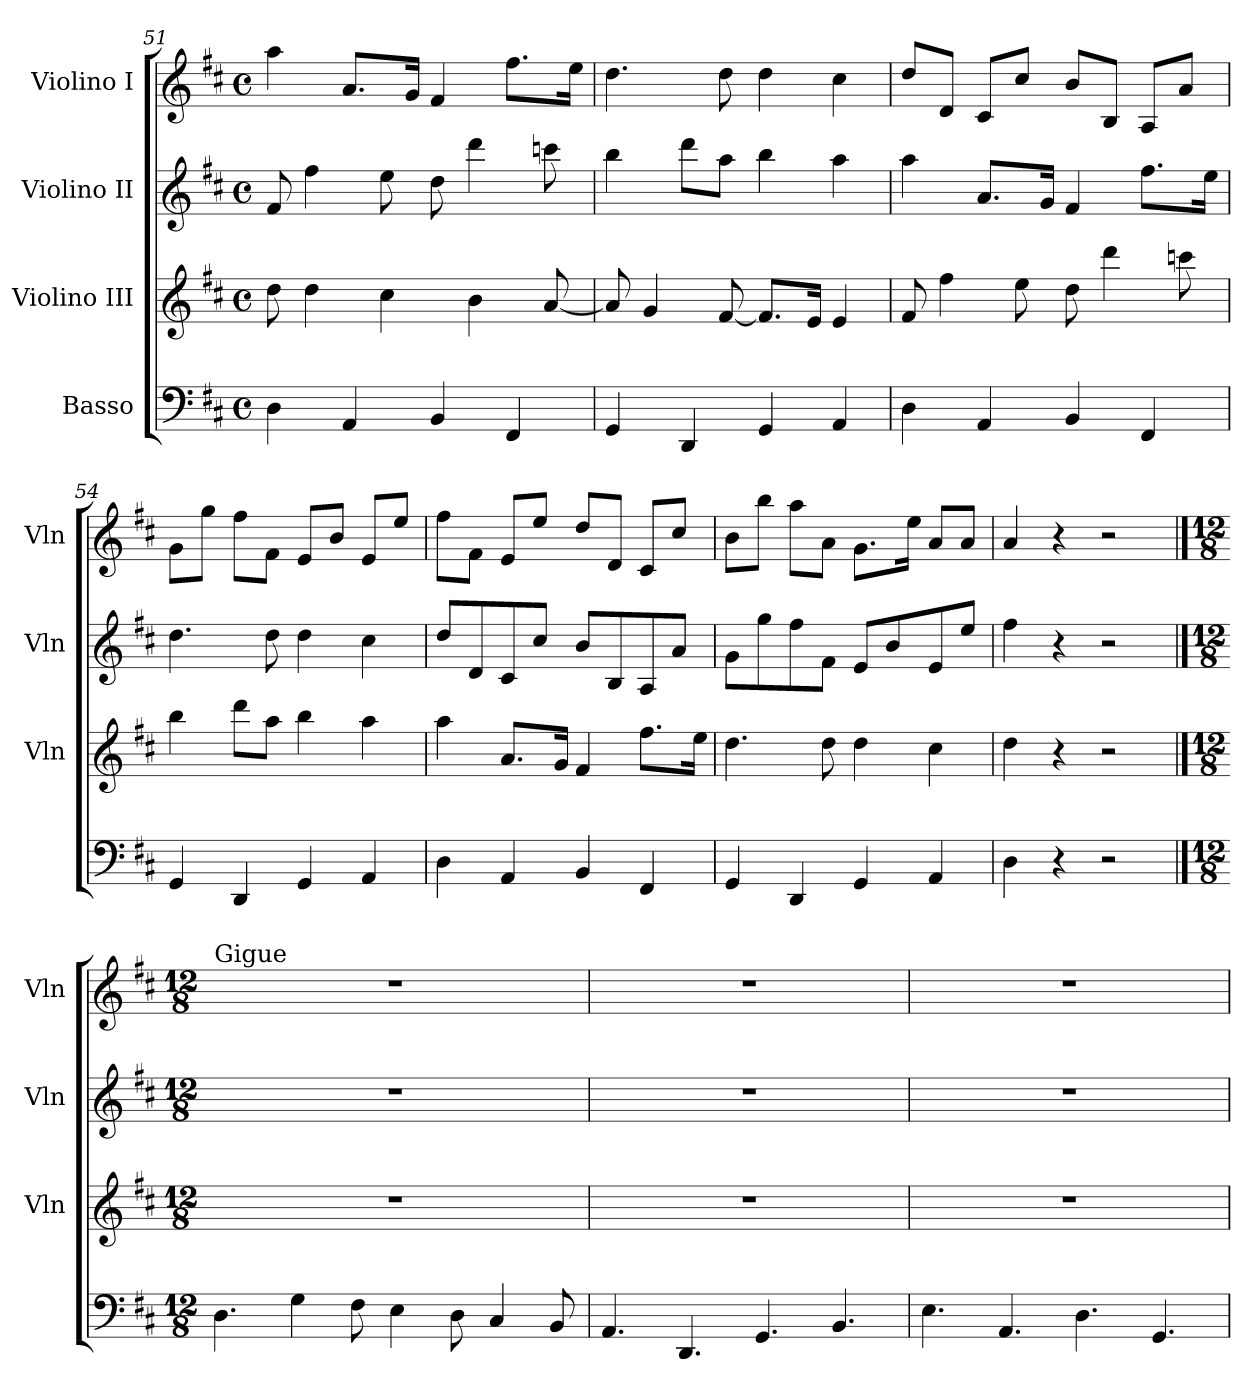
**kern	**kern	**kern	**kern
*part4	*part3	*part2	*part1
*staff4	*staff3	*staff2	*staff1
*I"Basso	*I"Violino III	*I"Violino II	*I"Violino I
*	*I'Vln	*I'Vln	*I'Vln
*clefF4	*clefG2	*clefG2	*clefG2
*k[f#c#]	*k[f#c#]	*k[f#c#]	*k[f#c#]
*M4/4	*M4/4	*M4/4	*M4/4
*met(c)	*met(c)	*met(c)	*met(c)
=51	=51	=51	=51
4D\	8dd\	8f#/	4aa\
.	4dd\	4ff#\	.
4AA/	.	.	8.a/L
.	4cc#\	8ee\	.
.	.	.	16g/Jk
4BB/	.	8dd\	4f#/
.	4b\	4ddd\	.
4FF#/	.	.	8.ff#\L
.	[8a/	8cccn\	.
.	.	.	16ee\Jk
=52	=52	=52	=52
4GG/	8a/]	4bb\	4.dd\
.	4g/	.	.
4DD/	.	8ddd\L	.
.	[8f#/	8aa\J	8dd\
4GG/	8.f#/L]	4bb\	4dd\
.	16e/Jk	.	.
4AA/	4e/	4aa\	4cc#\
!!LO:LB:g=z
=53	=53	=53	=53
4D\	8f#/	4aa\	8dd/L
.	4ff#\	.	8d/J
4AA/	.	8.a/L	8c#/L
.	8ee\	.	8cc#/J
.	.	16g/Jk	.
4BB/	8dd\	4f#/	8b/L
.	4ddd\	.	8B/J
4FF#/	.	8.ff#\L	8A/L
.	8cccn\	.	8a/J
.	.	16ee\Jk	.
=54	=54	=54	=54
4GG/	4bb\	4.dd\	8g\L
.	.	.	8gg\J
4DD/	8ddd\L	.	8ff#\L
.	8aa\J	8dd\	8f#\J
4GG/	4bb\	4dd\	8e/L
.	.	.	8b/J
4AA/	4aa\	4cc#\	8e/L
.	.	.	8ee/J
=55	=55	=55	=55
4D\	4aa\	8dd/L	8ff#\L
.	.	8d/	8f#\J
4AA/	8.a/L	8c#/	8e/L
.	.	8cc#/J	8ee/J
.	16g/Jk	.	.
4BB/	4f#/	8b/L	8dd/L
.	.	8B/	8d/J
4FF#/	8.ff#\L	8A/	8c#/L
.	.	8a/J	8cc#/J
.	16ee\Jk	.	.
=56	=56	=56	=56
4GG/	4.dd\	8g\L	8b\L
.	.	8gg\	8bb\J
4DD/	.	8ff#\	8aa\L
.	8dd\	8f#\J	8a\J
4GG/	4dd\	8e/L	8.g\L
.	.	8b/	.
.	.	.	16ee\Jk
4AA/	4cc#\	8e/	8a/L
.	.	8ee/J	8a/J
!!LO:LB:g=z
=57	=57	=57	=57
4D\	4dd\	4ff#\	4a/
4r	4r	4r	4r
2r	2r	2r	2r
!!LO:PB:g=z
==58	==58	==58	==58
*M12/8	*M12/8	*M12/8	*M12/8
!	!	!	!LO:TX:a:t=Gigue
4.D\	1.r	1.r	1.r
4G\	.	.	.
8F#\	.	.	.
4E\	.	.	.
8D\	.	.	.
4C#/	.	.	.
8BB/	.	.	.
=59	=59	=59	=59
4.AA/	1.r	1.r	1.r
4.DD/	.	.	.
4.GG/	.	.	.
4.BB/	.	.	.
=60	=60	=60	=60
4.E\	1.r	1.r	1.r
4.AA/	.	.	.
4.D\	.	.	.
4.GG/	.	.	.
=	=	=	=
*-	*-	*-	*-
